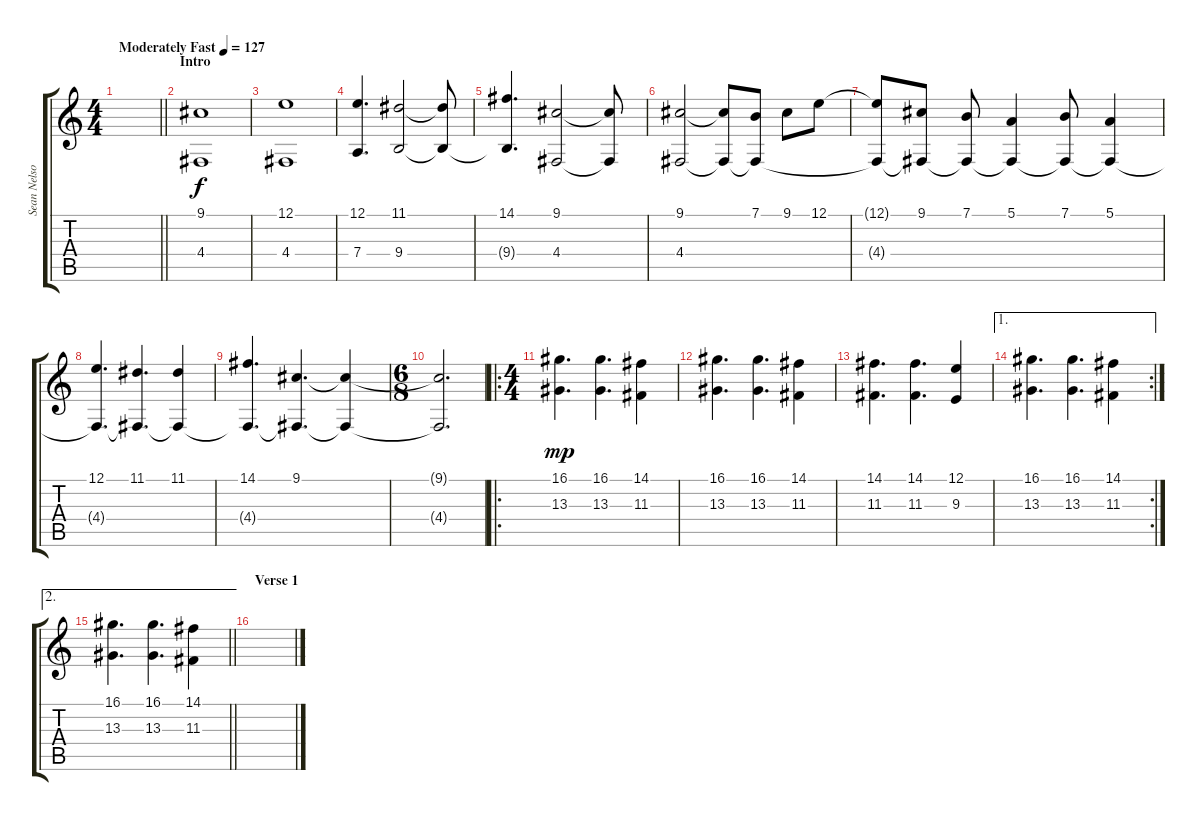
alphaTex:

\track ("Sean Nelson" "Sean Nelso") {instrument churchorgan}
\staff {score tabs}
\tuning (E4 B3 G3 D3 A2 E2) {hide}
\ts (4 4)
\tempo (127 "Moderately Fast")
\clef g2
\barLineRight lightlight
\ks c
|
\section ("" "Intro")
(9.1 4.4).1 |
(12.1 4.4).1 |
(12.1 7.4).4{d} (11.1 9.4).2 (11.1{t} 9.4{t}).8 |
(14.1 9.4{t}).4{d} (9.1 4.4).2 (9.1{t} 4.4{t}).8 |
(9.1 4.4).2 (9.1{t} 4.4{t}).8 (7.1 4.4{t}).8 9.1.8 12.1.8 |
(12.1{t} 4.4{t}).8 (9.1 4.4{t}).8 (7.1 4.4{t}).8 (5.1 4.4{t}).4 (7.1 4.4{t}).8 (5.1 4.4{t}).4 |
(12.1 4.4{t}).4{d} (11.1 4.4{t}).4{d} (11.1 4.4{t}).4 |
(14.1 4.4{t}).4{d} (9.1 4.4{t}).4{d} (9.1{t} 4.4{t}).4 |
\ts (6 8)
(9.1{t} 4.4{t}).2{d} |
\ro
\ts (4 4)
(16.1 13.3).4{d dy mp} (16.1 13.3).4{d} (14.1 11.3).4 |
(16.1 13.3).4{d} (16.1 13.3).4{d} (14.1 11.3).4 |
(14.1 11.3).4{d} (14.1 11.3).4{d} (12.1 9.3).4 |
\ae 1
\rc 2
(16.1 13.3).4{d} (16.1 13.3).4{d} (14.1 11.3).4 |
\ae 2
\barLineRight lightlight
(16.1 13.3).4{d} (16.1 13.3).4{d} (14.1 11.3).4 |
\section ("" "Verse 1")
